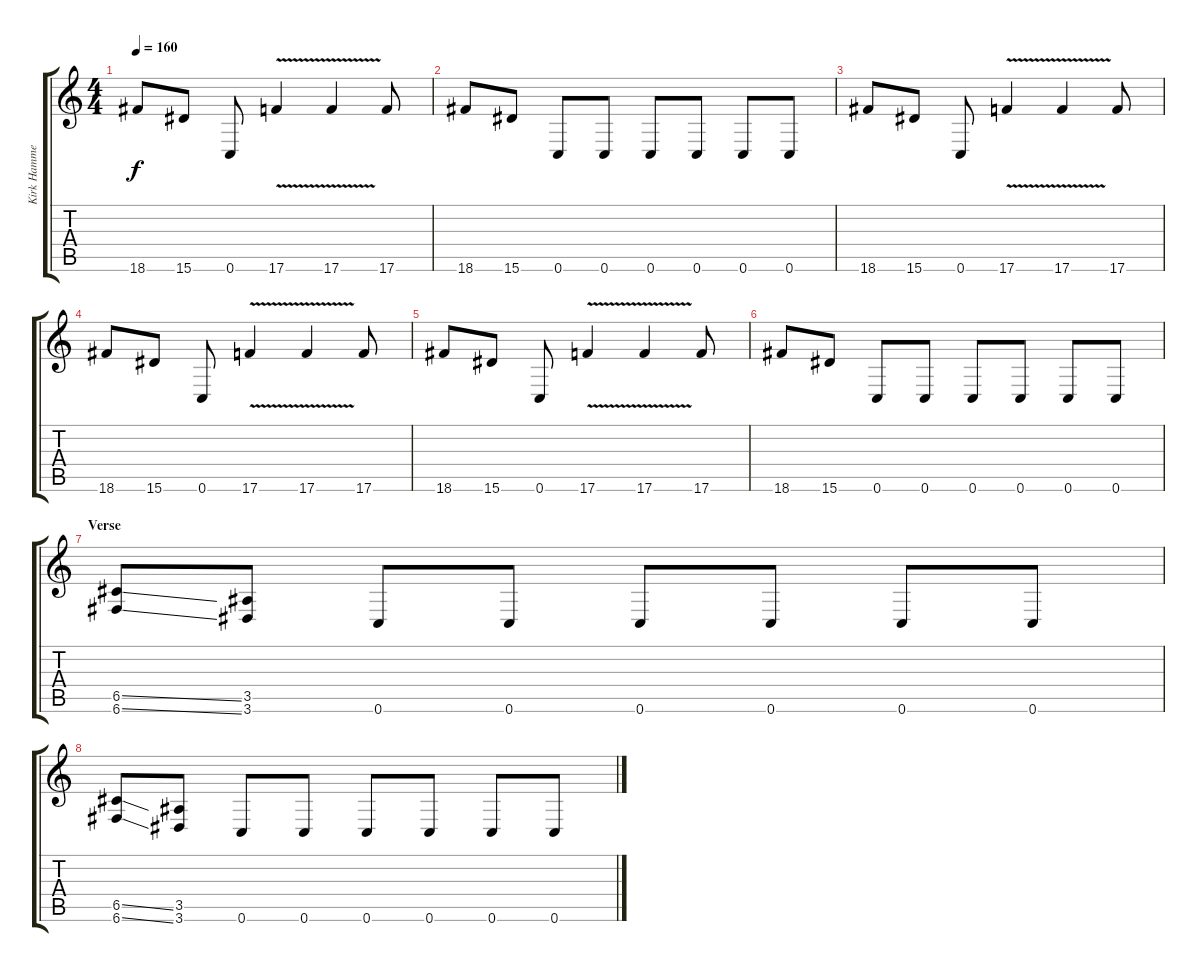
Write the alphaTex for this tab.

\track ("Kirk Hammet" "Kirk Hamme") {instrument overdrivenguitar}
\staff {score tabs}
\tuning (D4 A3 F3 C3 G2 C2) {hide}
\ts (4 4)
\tempo 160
\clef g2
\ks c
18.6.8{dy f} 15.6.8 0.6.8 17.6{v}.4 17.6{v}.4 17.6.8 |
18.6.8 15.6.8 0.6.8 0.6.8 0.6.8 0.6.8 0.6.8 0.6.8 |
18.6.8 15.6.8 0.6.8 17.6{v}.4 17.6{v}.4 17.6.8 |
18.6.8 15.6.8 0.6.8 17.6{v}.4 17.6{v}.4 17.6.8 |
18.6.8 15.6.8 0.6.8 17.6{v}.4 17.6{v}.4 17.6.8 |
18.6.8 15.6.8 0.6.8 0.6.8 0.6.8 0.6.8 0.6.8 0.6.8 |
\section ("" "Verse")
(6.5{ss} 6.6{ss}).8 (3.5 3.6).8 0.6.8 0.6.8 0.6.8 0.6.8 0.6.8 0.6.8 |
(6.5{ss} 6.6{ss}).8 (3.5 3.6).8 0.6.8 0.6.8 0.6.8 0.6.8 0.6.8 0.6.8
